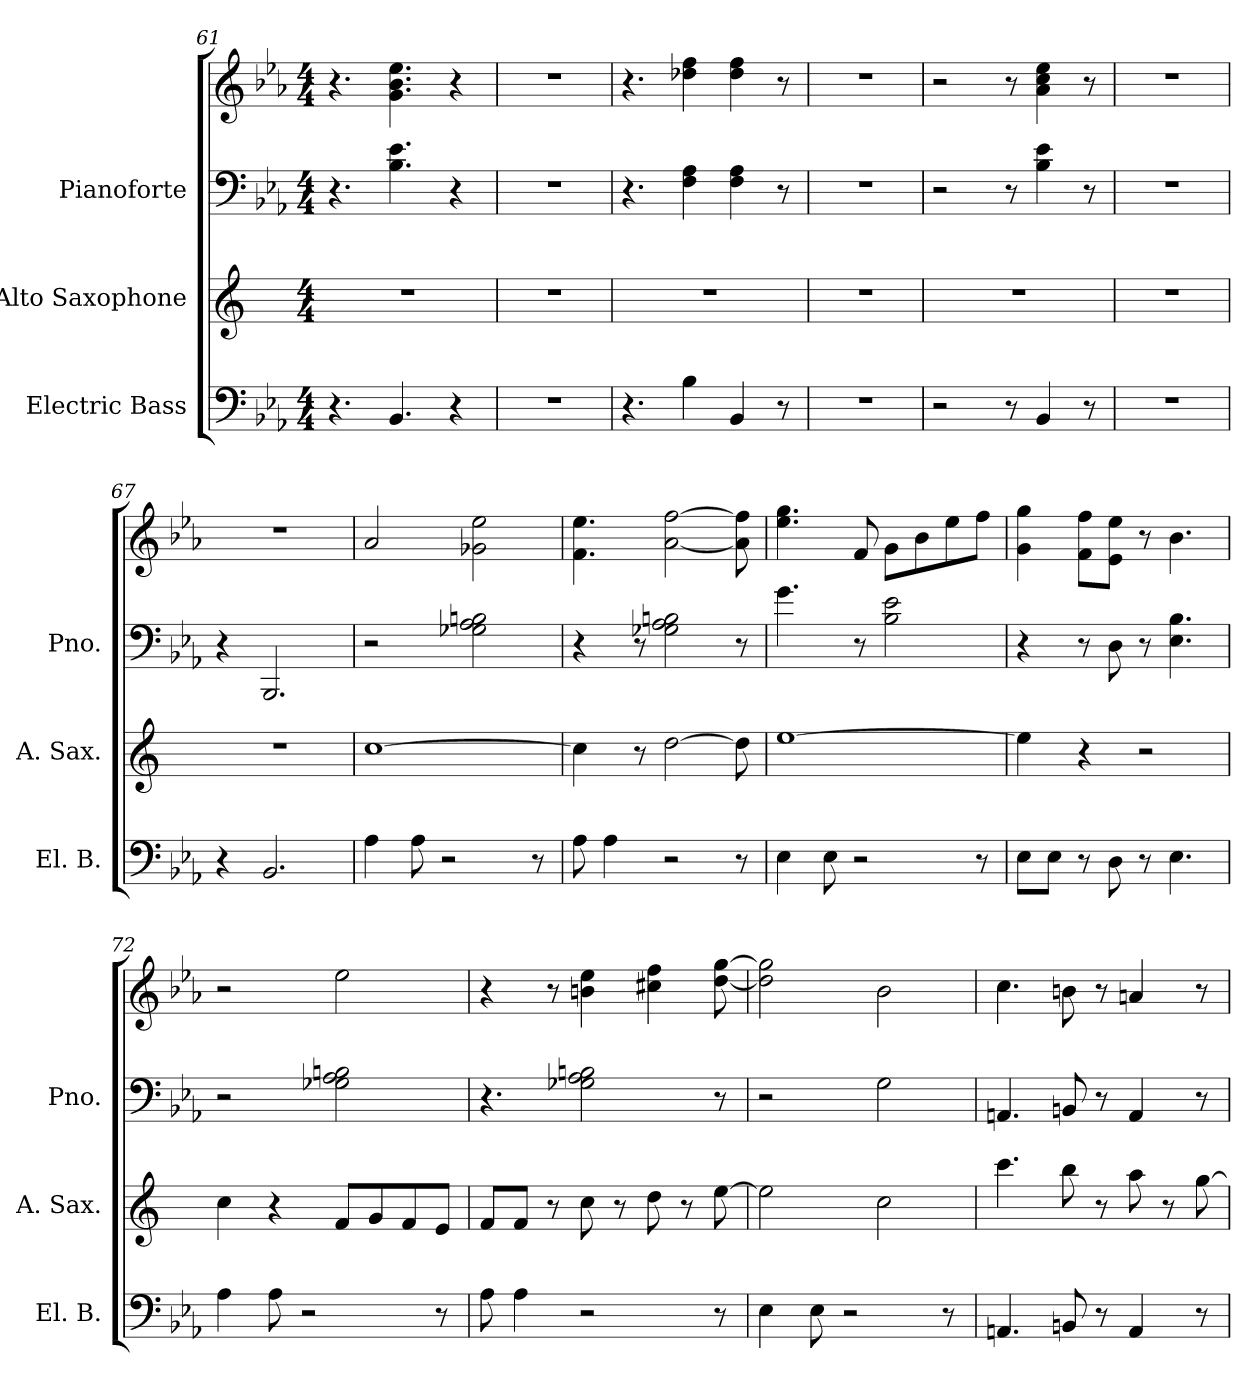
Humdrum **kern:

**kern	**kern	**kern	**kern
*part3	*part2	*part1	*part1
*staff4	*staff3	*staff2	*staff1
*I"Electric Bass	*I"Alto Saxophone	*I"Pianoforte	*
*I'El. B.	*I'A. Sax.	*I'Pno.	*
*clefF4	*clefG2	*clefF4	*clefG2
*ITrd7c12	*ITrd5c9	*	*
*k[b-e-a-]	*k[b-e-a-]	*k[b-e-a-]	*k[b-e-a-]
*M4/4	*M4/4	*M4/4	*M4/4
=61	=61	=61	=61
4.r	1r	4.r	4.r
4.BBB-/	.	4.B-\ 4.e-\	4.g\ 4.b-\ 4.ee-\
4r	.	4r	4r
=62	=62	=62	=62
1r	1r	1r	1r
=63	=63	=63	=63
*	*	*8va	*
4.r	1r	4.r	4.r
4BB-\	.	4f\ 4a-\	4dd-X\ 4ff\
4BBB-/	.	4f\ 4a-\	4dd-\ 4ff\
8r	.	8r	8r
=64	=64	=64	=64
*	*	*X8va	*
1r	1r	1r	1r
=65	=65	=65	=65
2r	1r	2r	2r
8r	.	8r	8r
4BBB-/	.	4B-\ 4e-\	4a-\ 4cc\ 4ee-\
8r	.	8r	8r
=66	=66	=66	=66
1r	1r	1r	1r
=67	=67	=67	=67
4r	1r	4r	1r
2.BBB-/	.	2.BBB-/	.
!!LO:LB:g=z
=68	=68	=68	=68
4AA-\	[1e-	2r	2a-/
8AA-\	.	.	.
2r	.	.	.
.	.	2G-X\ 2A-\ 2Bn\	2g-X\ 2ee-\
8r	.	.	.
=69	=69	=69	=69
8AA-\	4e-\]	4r	4.f\ 4.ee-\
4AA-\	.	.	.
.	8r	8r	.
2r	[2f\	2G-X\ 2A-\ 2Bn\	[2a-\ [2ff\
8r	8f\]	8r	8a-\] 8ff\]
=70	=70	=70	=70
4EE-\	[1g	4.g\	4.ee-\ 4.gg\
8EE-\	.	.	.
2r	.	8r	8f/
.	.	2B-\ 2e-\	8g\L
.	.	.	8b-\
.	.	.	8ee-\
8r	.	.	8ff\J
=71	=71	=71	=71
8EE-\L	4g\]	4r	4g\ 4gg\
8EE-\J	.	.	.
8r	4r	8r	8f\ 8ff\L
8DD\	.	8D\	8e-\ 8ee-\J
8r	2r	8r	8r
4.EE-\	.	4.E-\ 4.B-\	4.b-\
=72	=72	=72	=72
4AA-\	4e-\	2r	2r
8AA-\	4r	.	.
2r	.	.	.
.	8A-/L	2G-X\ 2A-\ 2Bn\	2ee-\
.	8B-/	.	.
.	8A-/	.	.
8r	8G/J	.	.
!!LO:LB:g=z
=73	=73	=73	=73
8AA-\	8A-/L	4.r	4r
4AA-\	8A-/J	.	.
.	8r	.	8r
2r	8e-\	2G-X\ 2A-\ 2Bn\	4bn\ 4ee-\
.	8r	.	.
.	8f\	.	4cc#X\ 4ff\
.	8r	.	.
8r	[8g\	8r	[8dd\ [8gg\
=74	=74	=74	=74
4EE-\	2g\]	2r	2dd\] 2gg\]
8EE-\	.	.	.
2r	.	.	.
.	2e-\	2G\	2b-\
8r	.	.	.
=75	=75	=75	=75
4.AAAn/	4.ee-\	4.AAn/	4.cc\
8BBBn/	8dd\	8BBn/	8bn\
8r	8r	8r	8r
4AAA/	8cc\	4AA/	4an/
.	8r	.	.
8r	[8b-\	8r	8r
=	=	=	=
*-	*-	*-	*-
